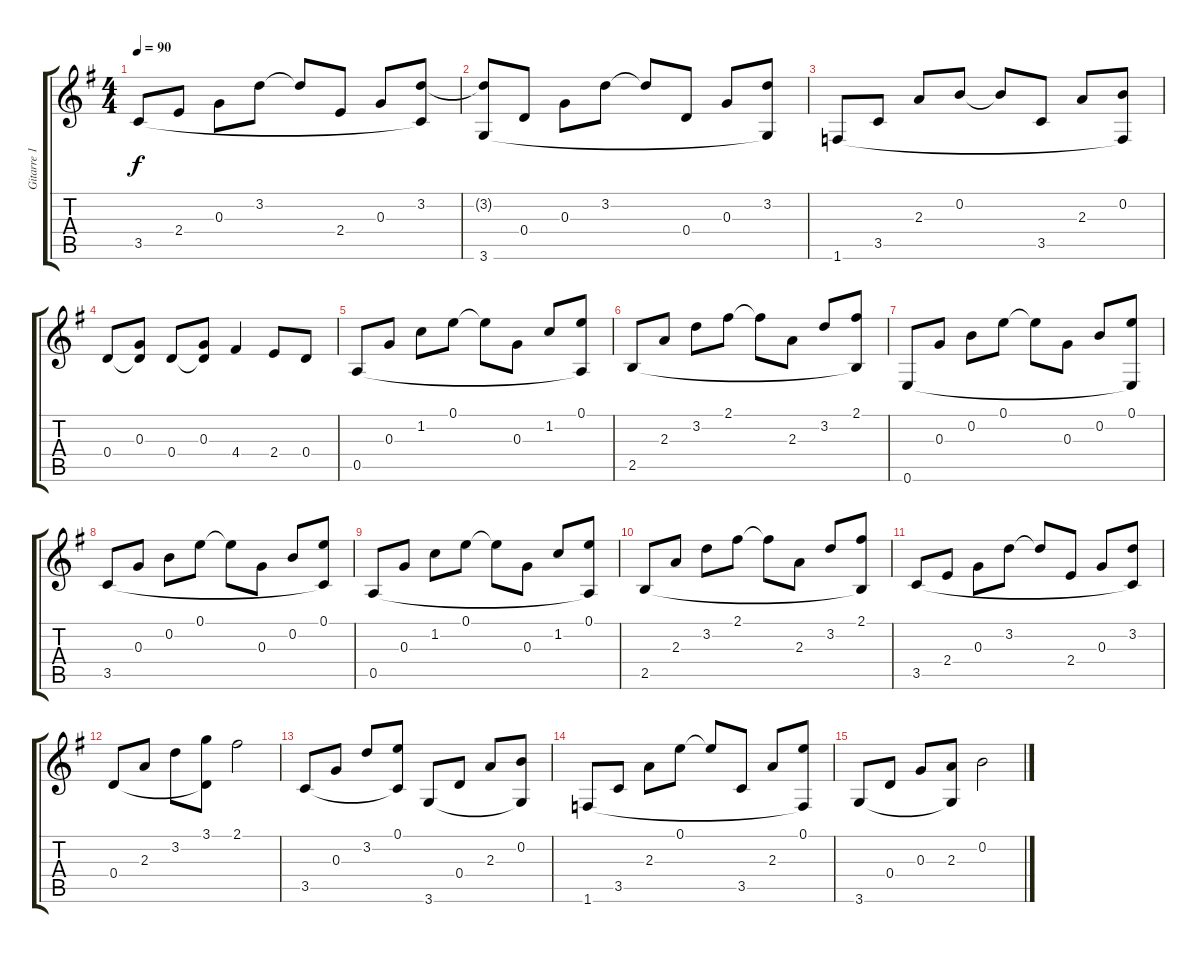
\track ("Gitarre 1" "Gitarre 1") {instrument electricguitarjazz}
\staff {score tabs}
\tuning (E4 B3 G3 D3 A2 E2) {hide}
\ts (4 4)
\tempo 90
\clef g2
\ks g
3.5.8{dy f} 2.4.8 0.3.8 3.2.8 3.2{t}.8 2.4.8 0.3.8 (3.2 3.5{t}).8 |
(3.2{t} 3.6).8 0.4.8 0.3.8 3.2.8 3.2{t}.8 0.4.8 0.3.8 (3.2 3.6{t}).8 |
1.6.8 3.5.8 2.3.8 0.2.8 0.2{t}.8 3.5.8 2.3.8 (0.2 1.6{t}).8 |
0.4.8 (0.3 0.4{t}).8 0.4.8 (0.3 0.4{t}).8 4.4.4 2.4.8 0.4.8 |
0.5.8 0.3.8 1.2.8 0.1.8 0.1{t}.8 0.3.8 1.2.8 (0.1 0.5{t}).8 |
2.5.8 2.3.8 3.2.8 2.1.8 2.1{t}.8 2.3.8 3.2.8 (2.1 2.5{t}).8 |
0.6.8 0.3.8 0.2.8 0.1.8 0.1{t}.8 0.3.8 0.2.8 (0.1 0.6{t}).8 |
3.5.8 0.3.8 0.2.8 0.1.8 0.1{t}.8 0.3.8 0.2.8 (0.1 3.5{t}).8 |
0.5.8 0.3.8 1.2.8 0.1.8 0.1{t}.8 0.3.8 1.2.8 (0.1 0.5{t}).8 |
2.5.8 2.3.8 3.2.8 2.1.8 2.1{t}.8 2.3.8 3.2.8 (2.1 2.5{t}).8 |
3.5.8 2.4.8 0.3.8 3.2.8 3.2{t}.8 2.4.8 0.3.8 (3.2 3.5{t}).8 |
0.4.8 2.3.8 3.2.8 (3.1 0.4{t}).8 2.1.2 |
3.5.8 0.3.8 3.2.8 (0.1 3.5{t}).8 3.6.8 0.4.8 2.3.8 (0.2 3.6{t}).8 |
1.6.8 3.5.8 2.3.8 0.1.8 0.1{t}.8 3.5.8 2.3.8 (0.1 1.6{t}).8 |
3.6.8 0.4.8 0.3.8 (2.3 3.6{t}).8 0.2.2
